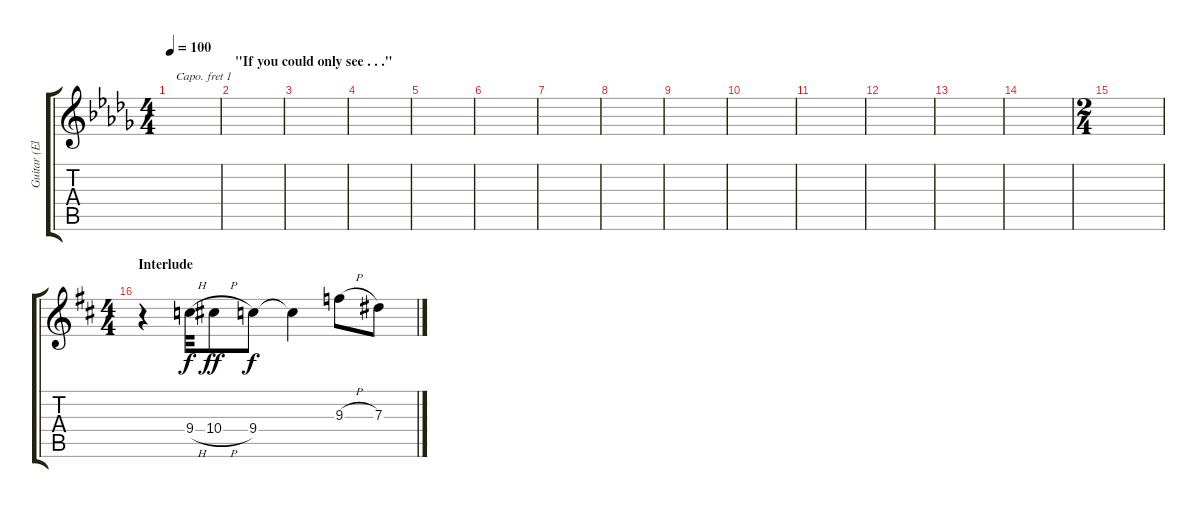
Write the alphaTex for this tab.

\track ("Guitar (Electric) Capo 1" "Guitar (El") {instrument distortionguitar}
\staff {score tabs}
\capo 1
\tuning (E4 B3 G3 D3 A2 E2) {hide}
\ts (4 4)
\tempo 100
\clef g2
\ks bbminor
|
\section ("" "\"If you could only see . . .\"")
|
|
|
|
|
|
|
|
|
|
|
|
|
\ts (2 4)
|
\ts (4 4)
\section ("" "Interlude")
\ks d
r.4 9.4{h}.32 10.4{h}.8{dy ff} 9.4.8{dy f} 9.4{t}.4 9.3{h}.8 7.3.8
